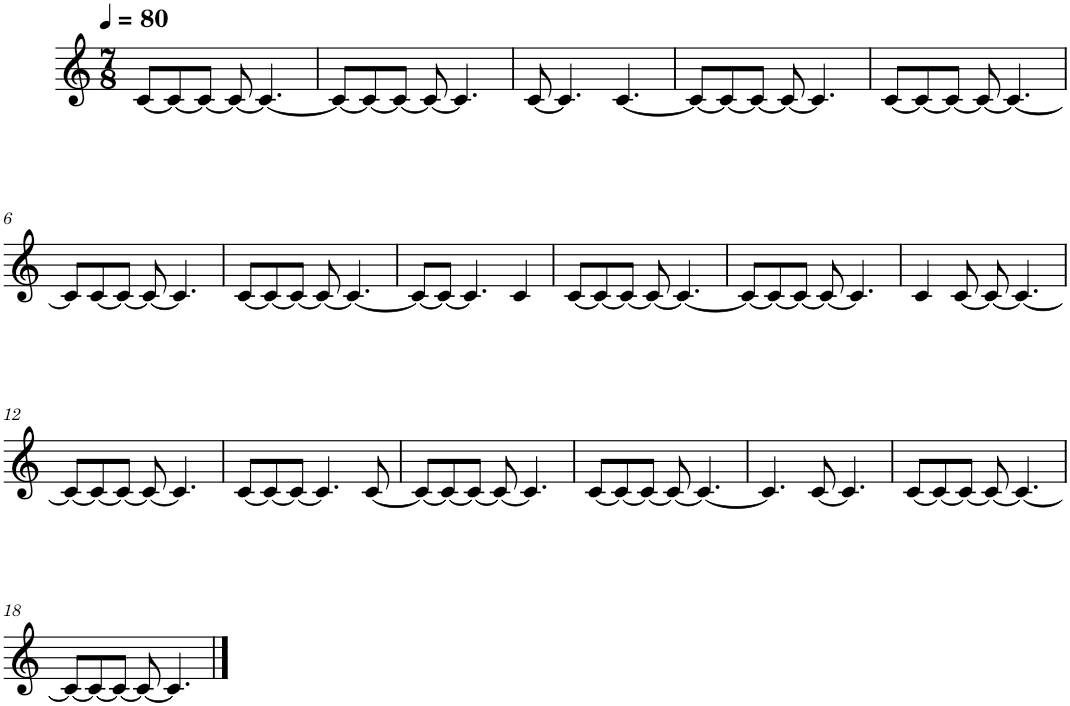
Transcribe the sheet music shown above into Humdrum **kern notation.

**kern
*part1
*staff1
*I"Piano
*I'Pno.
*clefG2
*k[]
*M7/8
*MM80
=1
[8c/L
8c/_
8c/J_
8c/_
4.c/_
=2
8c/L_
8c/_
8c/J_
8c/_
4.c/]
=3
[8c/
4.c/]
[4.c/
=4
8c/L_
8c/_
8c/J_
8c/_
4.c/]
=5
[8c/L
8c/_
8c/J_
8c/_
4.c/_
!!LO:LB:g=z
=6
8c/L]
[8c/
8c/J_
8c/_
4.c/]
=7
[8c/L
8c/_
8c/J_
8c/_
4.c/_
=8
8c/L_
8c/J_
4.c/]
4c/
=9
[8c/L
8c/_
8c/J_
8c/_
4.c/_
=10
8c/L_
8c/_
8c/J_
8c/_
4.c/]
=11
4c/
[8c/
8c/_
4.c/_
!!LO:LB:g=z
=12
8c/L_
8c/_
8c/J_
8c/_
4.c/]
=13
[8c/L
8c/_
8c/J_
4.c/]
[8c/
=14
8c/L_
8c/_
8c/J_
8c/_
4.c/]
=15
[8c/L
8c/_
8c/J_
8c/_
4.c/_
=16
4.c/]
[8c/
4.c/]
=17
[8c/L
8c/_
8c/J_
8c/_
4.c/_
!!LO:LB:g=z
=18
8c/L_
8c/_
8c/J_
8c/_
4.c/]
==
*-
